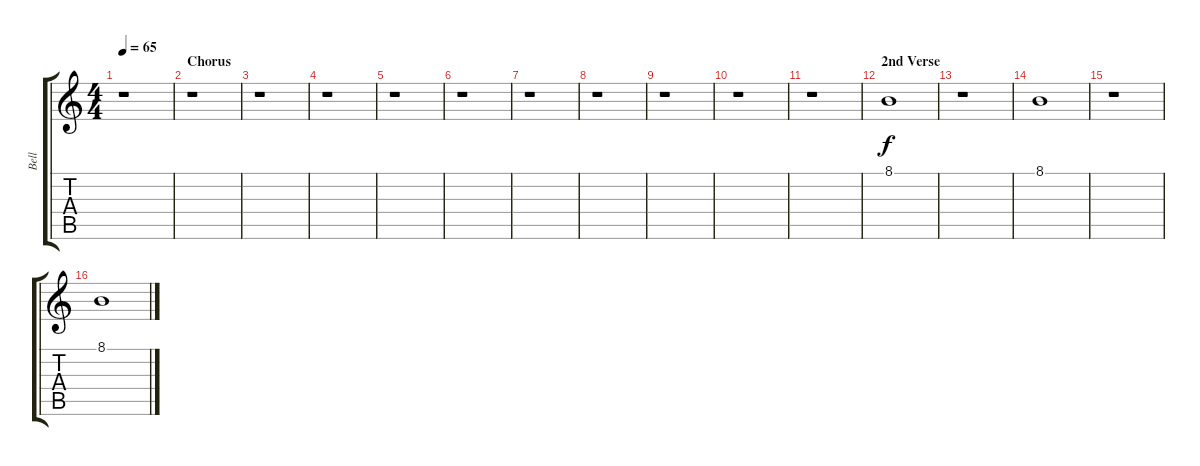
\track ("Bell" "Bell") {instrument tubularbells}
\staff {score tabs}
\tuning (Eb4 Bb3 Gb3 Db3 Ab2 Eb2) {hide}
\ts (4 4)
\tempo 65
\clef g2
\ks c
r.1{dy f} |
\section ("" "Chorus")
r.1 |
r.1 |
r.1 |
r.1 |
r.1 |
r.1 |
r.1 |
r.1 |
r.1 |
r.1 |
\section ("" "2nd Verse")
8.1.1 |
r.1 |
8.1.1 |
r.1 |
8.1.1
